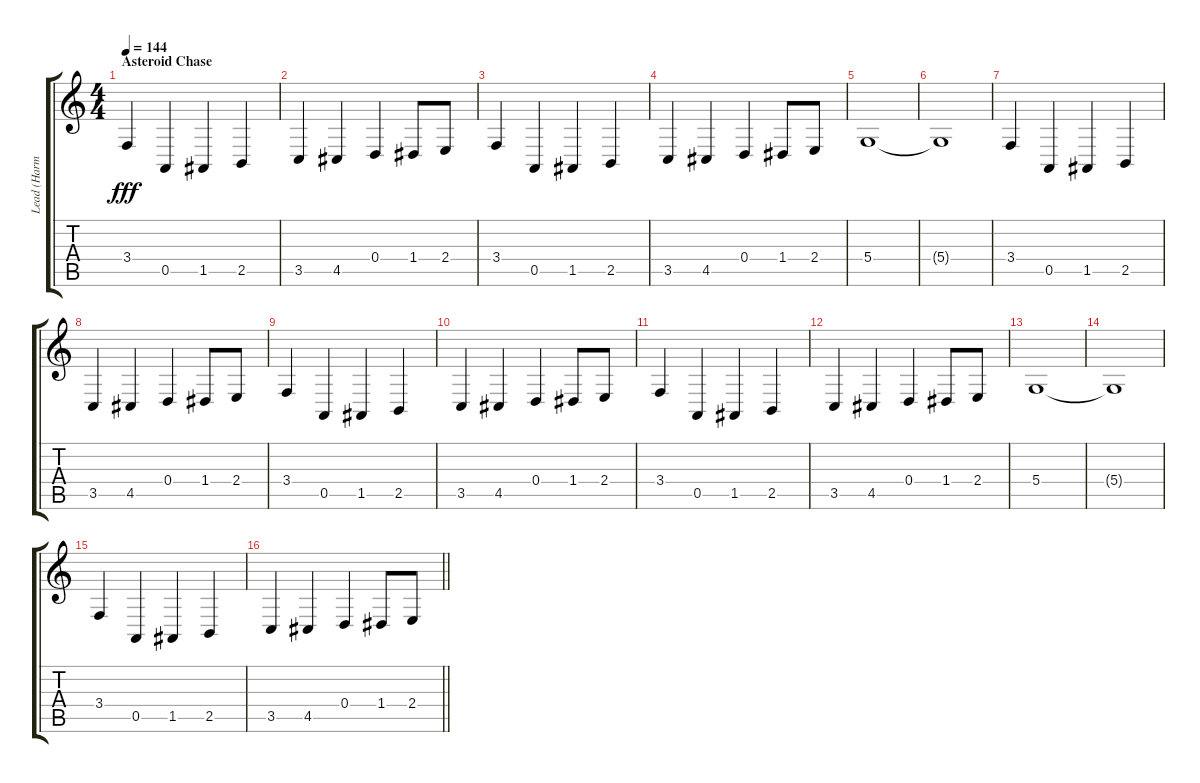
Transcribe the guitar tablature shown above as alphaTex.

\track ("Lead (Harmony)" "Lead (Harm") {instrument synthbrass1}
\staff {score tabs}
\tuning (E4 B3 G3 D3 A2 E2) {hide}
\ts (4 4)
\section ("" "Asteroid Chase")
\tempo 144
\clef g2
\ks c
3.4.4{dy fff} 0.5.4 1.5.4 2.5.4 |
3.5.4 4.5.4 0.4.4 1.4.8 2.4.8 |
3.4.4 0.5.4 1.5.4 2.5.4 |
3.5.4 4.5.4 0.4.4 1.4.8 2.4.8 |
5.4.1 |
5.4{t}.1 |
3.4.4 0.5.4 1.5.4 2.5.4 |
3.5.4 4.5.4 0.4.4 1.4.8 2.4.8 |
3.4.4 0.5.4 1.5.4 2.5.4 |
3.5.4 4.5.4 0.4.4 1.4.8 2.4.8 |
3.4.4 0.5.4 1.5.4 2.5.4 |
3.5.4 4.5.4 0.4.4 1.4.8 2.4.8 |
5.4.1 |
5.4{t}.1 |
3.4.4 0.5.4 1.5.4 2.5.4 |
\barLineRight lightlight
3.5.4 4.5.4 0.4.4 1.4.8 2.4.8
